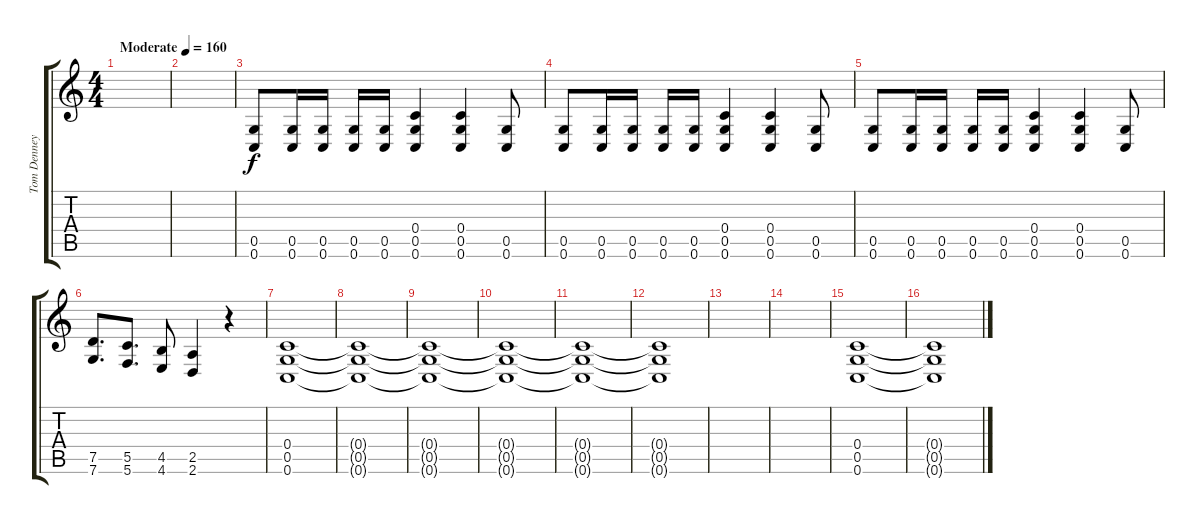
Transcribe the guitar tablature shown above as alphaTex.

\track ("Tom Denney" "Tom Denney") {instrument distortionguitar}
\staff {score tabs}
\tuning (D4 A3 F3 C3 G2 C2) {hide}
\ts (4 4)
\tempo (160 "Moderate")
\clef g2
\ks c
|
|
(0.5 0.6).8 (0.5 0.6).16 (0.5 0.6).16 (0.5 0.6).16 (0.5 0.6).16 (0.4 0.5 0.6).4 (0.4 0.5 0.6).4 (0.5 0.6).8 |
(0.5 0.6).8 (0.5 0.6).16 (0.5 0.6).16 (0.5 0.6).16 (0.5 0.6).16 (0.4 0.5 0.6).4 (0.4 0.5 0.6).4 (0.5 0.6).8 |
(0.5 0.6).8 (0.5 0.6).16 (0.5 0.6).16 (0.5 0.6).16 (0.5 0.6).16 (0.4 0.5 0.6).4 (0.4 0.5 0.6).4 (0.5 0.6).8 |
(7.5 7.6).8{d} (5.5 5.6).8{d} (4.5 4.6).8 (2.5 2.6).4 r.4 |
(0.4 0.5 0.6).1 |
(0.4{t} 0.5{t} 0.6{t}).1 |
(0.4{t} 0.5{t} 0.6{t}).1{volume 0} |
(0.4{t} 0.5{t} 0.6{t}).1 |
(0.4{t} 0.5{t} 0.6{t}).1 |
(0.4{t} 0.5{t} 0.6{t}).1 |
|
|
(0.4 0.5 0.6).1{volume 13} |
(0.4{t} 0.5{t} 0.6{t}).1
